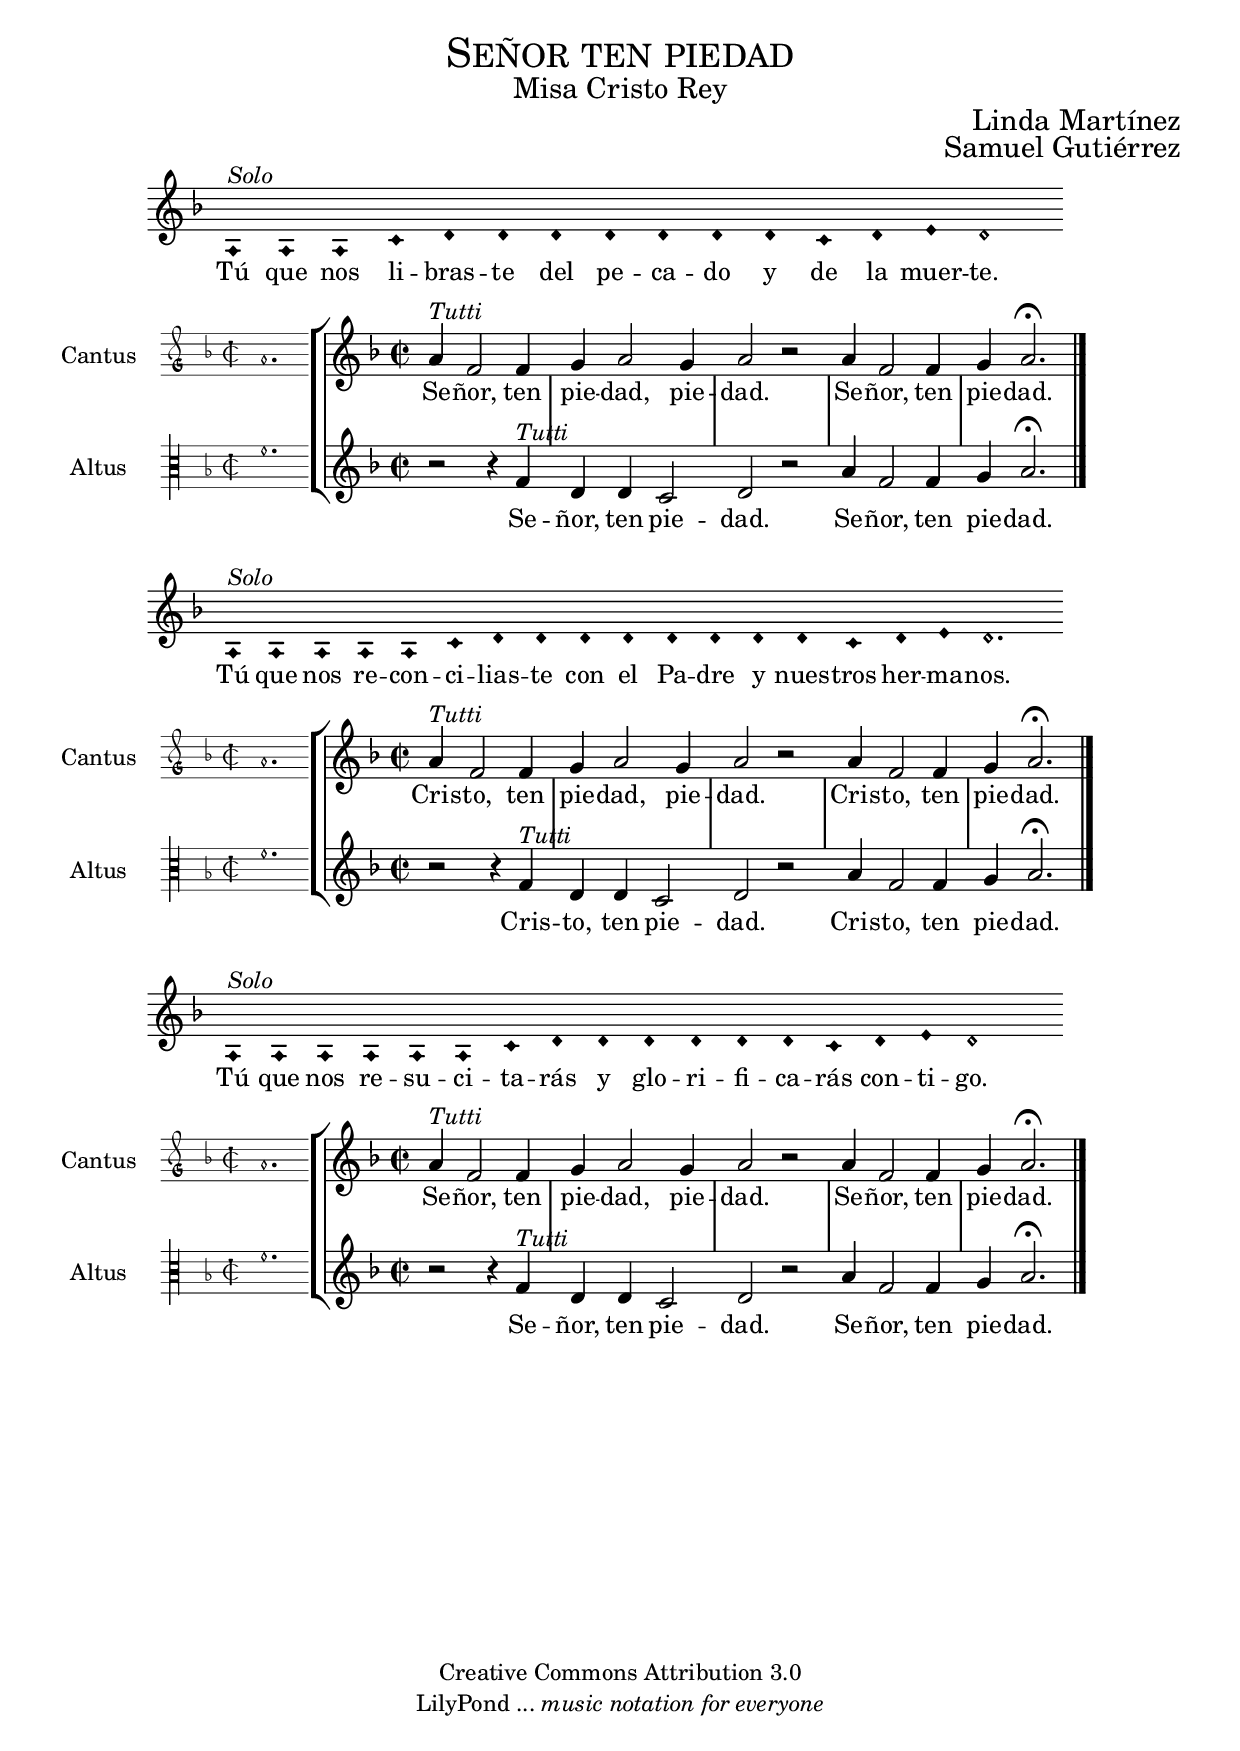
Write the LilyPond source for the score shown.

% ****************************************************************
%	Señor ten piedad - Melodia a modo del renacimiento
%   	Texto y musica con acompañamiento
%	by serach.sam@
% ****************************************************************
\language "espanol"
\version "2.19.82"

%#(set-global-staff-size 16.4)

% --- Cabecera
\markup { \fill-line { \center-column { \fontsize #5 \smallCaps "Señor ten piedad" \fontsize #2 "Misa Cristo Rey" } } }
\markup { \fill-line { " " \center-column { \fontsize #2 "Linda Martínez" } } }
\markup { \fill-line { " " \center-column { \fontsize #2 "Samuel Gutiérrez" } } }
\header {
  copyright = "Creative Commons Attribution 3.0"
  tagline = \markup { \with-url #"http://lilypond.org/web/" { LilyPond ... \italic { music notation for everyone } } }
  breakbefore = ##t
}

% --- Parametro globales
global = {
  \set Score.skipBars = ##t
  \clef "treble"
  \key re \minor
  \time 2/2

  % the actual music
  \skip 1*5

  % let finis bar go through all staves
  \override Staff.BarLine.transparent = ##f

  % finis bar
  \bar "|."
}

% --- Musica
cantusIncipit = {
  \set Staff.instrumentName = "Cantus"
  \clef "petrucci-g"
  \key fa \major
  \time 2/2
  la'1.
}

cantusNotes = \relative do ' {
  la'4^\markup{ \italic "Tutti"} fa2 fa4 |
  sol4 la2 sol4 |
  la2 r |
  la4 fa2 fa4 |
  sol4 la2. \fermata | \break
}

cantusLyrics = \lyricmode {
  Se -- ñor, ten pie -- dad, pie -- dad. Se -- ñor, ten pie -- dad.
}

cantusLyricsAltenative = \lyricmode {
  Cris -- to, ten pie -- dad, pie -- dad. Cris -- to, ten pie -- dad.
}

altusIncipit = {
  \set Staff.instrumentName = "Altus"
  \clef "petrucci-c3"
  \key fa \major
  \time 2/2
  fa'1.
}

altusNotes = \relative do' {
  r2 r4 fa4^\markup{ \italic "Tutti"} |
  re4 re do2 |
  re2 r |
  la'4 fa2 fa4 |
  sol4 la2. \fermata | \break
}

altusLyrics = \lyricmode {
  Se -- ñor, ten pie -- dad. Se -- ñor, ten pie -- dad.
}

altusLyricsAltenative = \lyricmode {
  Cris -- to, ten pie -- dad. Cris -- to, ten pie -- dad.
}

% --- invocacion #1
\score{
  <<
    \new Voice = "invocacion" {
      \override Staff.TimeSignature.stencil = #'()
      \override Stem.transparent = ##t
      \set Score.timing = ##f
      \override NoteHead.style = #'neomensural
      \key re \minor
      \relative do' {
        la4^\markup{ \italic "Solo"} la la do re re re re re re re do re mi re2
      }
    }
    \new Lyrics \lyricsto "invocacion" {
      \lyricmode {
        Tú que nos li -- bras -- te del pe -- ca -- do y de la muer -- te.
      }
    }
  >>
  \layout {
    indent = 1.5 \cm
    line-width = 17\cm
    ragged-right = ##f
  }
}

\score {
  <<
    \new StaffGroup = choirStaff <<
      \new Voice = "cantusNotes" <<
        \set Staff.instrumentName = #"Cantus"
        \incipit \cantusIncipit
        \global
        \cantusNotes
      >>
      \new Lyrics \lyricsto cantusNotes { \cantusLyrics }
      \new Voice = "altusNotes" <<
        \set Staff.instrumentName = #"Altus"
        \global
        \incipit \altusIncipit
        \altusNotes
      >>
      \new Lyrics \lyricsto altusNotes { \altusLyrics }
    >>
  >>
  \layout {
    \context {
      \Score
      \hide BarLine
    }
    \context {
      \Lyrics
      \consists "Bar_engraver"
      \consists "Separating_line_group_engraver"
    }
    \context {
      \Voice
      \hide Slur
      \remove "Forbid_line_break_engraver"
    }
    indent = 4.5\cm
    incipit-width = 2.5\cm
  }
}

% --- Invocacion #2
\score{
  <<
    \new Voice = "invocacion" {
      \override Staff.TimeSignature.stencil = #'()
      \override Stem.transparent = ##t
      \set Score.timing = ##f
      \override NoteHead.style = #'neomensural
      \key re \minor
      \relative do' {
        la4^\markup{ \italic "Solo"} la la la la do re re re re re re re re do re mi re2.
      }
    }
    \new Lyrics \lyricsto "invocacion" {
      \lyricmode {
        Tú que nos re -- con -- ci -- lias -- te con el Pa -- dre y nues -- tros her -- ma -- nos.
      }
    }
  >>
  \layout {
    indent = 1.5 \cm
    line-width = 17\cm
    ragged-right = ##f
  }
}

\score {
  <<
    \new StaffGroup = choirStaff <<
      \new Voice = "cantusNotes" <<
        \set Staff.instrumentName = #"Cantus"
        \incipit \cantusIncipit
        \global
        \cantusNotes
      >>
      \new Lyrics \lyricsto cantusNotes { \cantusLyricsAltenative }
      \new Voice = "altusNotes" <<
        \set Staff.instrumentName = #"Altus"
        \global
        \incipit \altusIncipit
        \altusNotes
      >>
      \new Lyrics \lyricsto altusNotes { \altusLyricsAltenative }
    >>
  >>
  \layout {
    \context {
      \Score
      \hide BarLine
    }
    \context {
      \Lyrics
      \consists "Bar_engraver"
      \consists "Separating_line_group_engraver"
    }
    \context {
      \Voice
      \hide Slur
      \remove "Forbid_line_break_engraver"
    }
    indent = 4.5\cm
    incipit-width = 2.5\cm
  }
}

% --- Invocacion #3
\score{
  <<
    \new Voice = "invocacion" {
      \override Staff.TimeSignature.stencil = #'()
      \override Stem.transparent = ##t
      \set Score.timing = ##f
      \override NoteHead.style = #'neomensural
      \key re \minor
      \relative do' {
        la4^\markup{ \italic "Solo"} la la la la la do re re re re re re do re mi re1
      }
    }
    \new Lyrics \lyricsto "invocacion" {
      \lyricmode {
        Tú que nos re -- su -- ci -- ta -- rás y glo -- ri -- fi -- ca -- rás con -- ti -- go.
      }
    }
  >>
  \layout {
    indent = 1.5 \cm
    line-width = 17\cm
    ragged-right = ##f
  }
}

\score {
  <<
    \new StaffGroup = choirStaff <<
      \new Voice = "cantusNotes" <<
        \set Staff.instrumentName = #"Cantus"
        \incipit \cantusIncipit
        \global
        \cantusNotes
      >>
      \new Lyrics \lyricsto cantusNotes { \cantusLyrics }
      \new Voice = "altusNotes" <<
        \set Staff.instrumentName = #"Altus"
        \global
        \incipit \altusIncipit
        \altusNotes
      >>
      \new Lyrics \lyricsto altusNotes { \altusLyrics }
    >>
  >>
  \layout {
    \context {
      \Score
      \hide BarLine
    }
    \context {
      \Lyrics
      \consists "Bar_engraver"
      \consists "Separating_line_group_engraver"
    }
    \context {
      \Voice
      \hide Slur
      \remove "Forbid_line_break_engraver"
    }
    indent = 4.5\cm
    incipit-width = 2.5\cm
  }
}

% --- Pagina
\paper{
  #(set-default-paper-size "letter")
  page-breaking = #ly:page-turn-breaking
}
